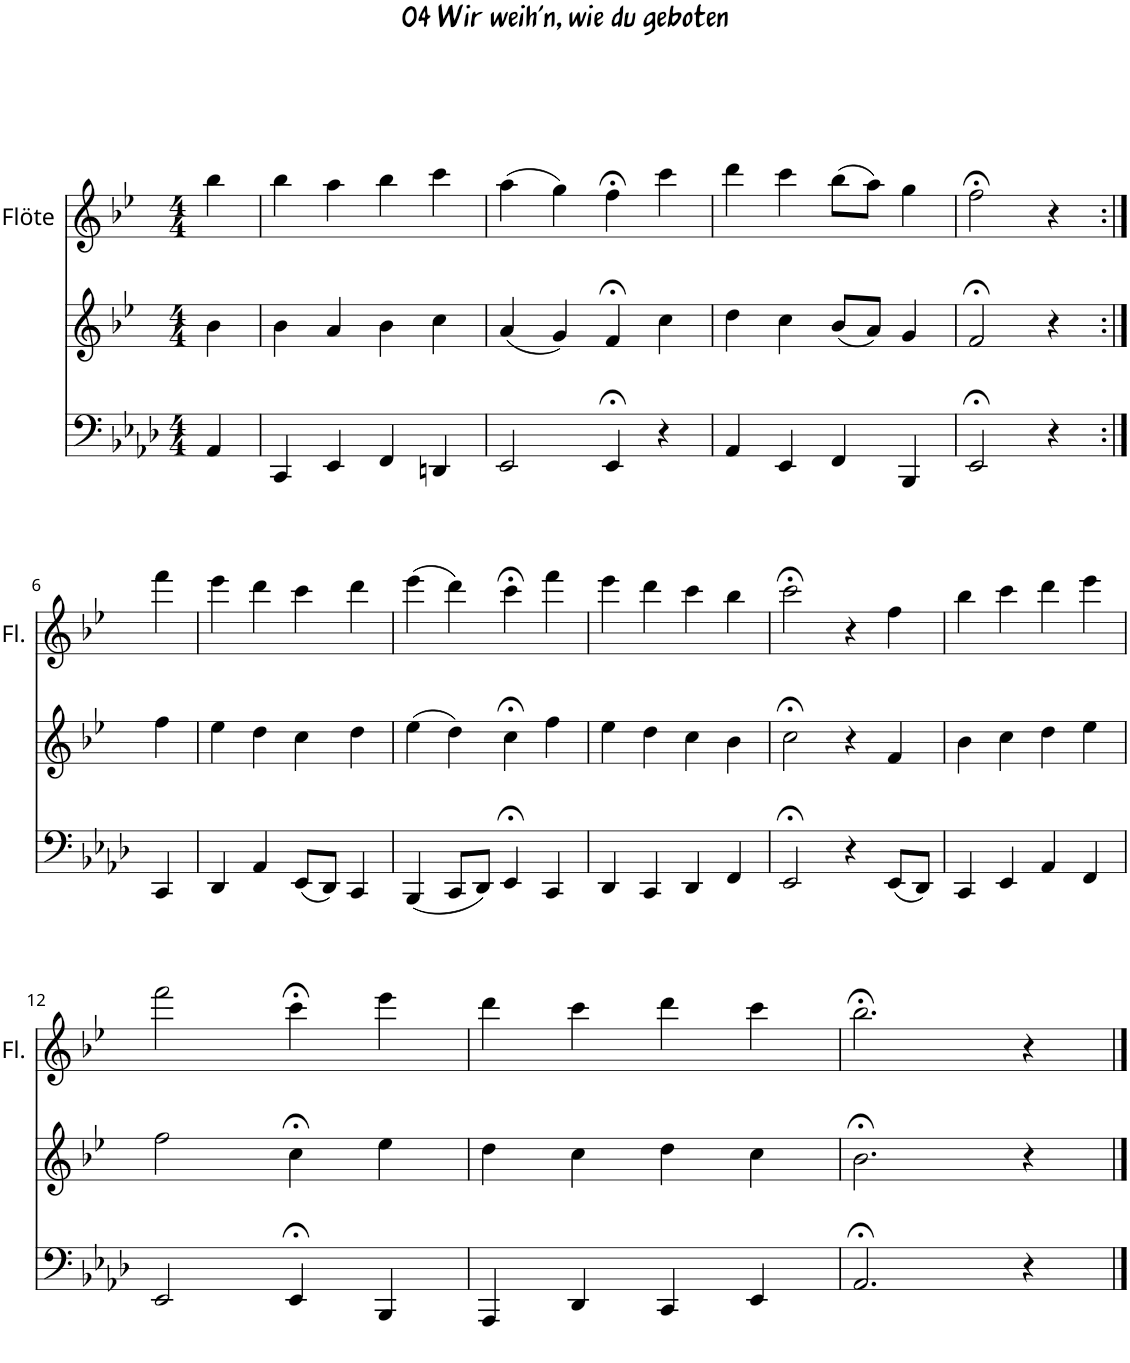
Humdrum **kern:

**kern	**kern	**kern
*part3	*part2	*part1
*staff3	*staff2	*staff1
*I"B Tuba	*I"C Trompete	*I"Flöte
*I'Tba	*I'Tpt	*I'Fl.
*clefF4	*clefG2	*clefG2
*k[b-e-a-d-]	*k[b-e-]	*k[b-e-]
*M4/4	*M4/4	*M4/4
=1	=1	=1
4AA-/	4b-\	4bb-\
=2	=2	=2
4CC/	4b-\	4bb-\
4EE-/	4a/	4aa\
4FF/	4b-\	4bb-\
4DDn/	4cc\	4ccc\
=3	=3	=3
2EE-/	(4a/	(4aa\
.	4g/)	4gg\)
4EE-;</	4f;</	4ff;<\
4r	4cc\	4ccc\
=4	=4	=4
4AA-/	4dd\	4ddd\
4EE-/	4cc\	4ccc\
4FF/	(8b-/L	(8bb-\L
.	8a/J)	8aa\J)
4BBB-/	4g/	4gg\
=5	=5	=5
2EE-;</	2f;</	2ff;<\
4r	4r	4r
!!LO:LB:g=z
=6:|!	=6:|!	=6:|!
*k[b-e-a-d-]	*k[b-e-]	*k[b-e-]
4CC/	4ff\	4fff\
=7	=7	=7
4DD-/	4ee-\	4eee-\
4AA-/	4dd\	4ddd\
(8EE-/L	4cc\	4ccc\
8DD-/J)	.	.
4CC/	4dd\	4ddd\
=8	=8	=8
(4BBB-/	(4ee-\	(4eee-\
8CC/L	4dd\)	4ddd\)
8DD-/J)	.	.
4EE-;</	4cc;<\	4ccc;<\
4CC/	4ff\	4fff\
=9	=9	=9
4DD-/	4ee-\	4eee-\
4CC/	4dd\	4ddd\
4DD-/	4cc\	4ccc\
4FF/	4b-\	4bb-\
=10	=10	=10
2EE-;</	2cc;<\	2ccc;<\
4r	4r	4r
(8EE-/L	4f/	4ff\
8DD-/J)	.	.
=11	=11	=11
4CC/	4b-\	4bb-\
4EE-/	4cc\	4ccc\
4AA-/	4dd\	4ddd\
4FF/	4ee-\	4eee-\
!!LO:LB:g=z
=12	=12	=12
2EE-/	2ff\	2fff\
4EE-;</	4cc;<\	4ccc;<\
4BBB-/	4ee-\	4eee-\
=13	=13	=13
4AAA-/	4dd\	4ddd\
4DD-/	4cc\	4ccc\
4CC/	4dd\	4ddd\
4EE-/	4cc\	4ccc\
=14	=14	=14
2.AA-;</	2.b-;<\	2.bb-;<\
4r	4r	4r
==	==	==
*-	*-	*-
